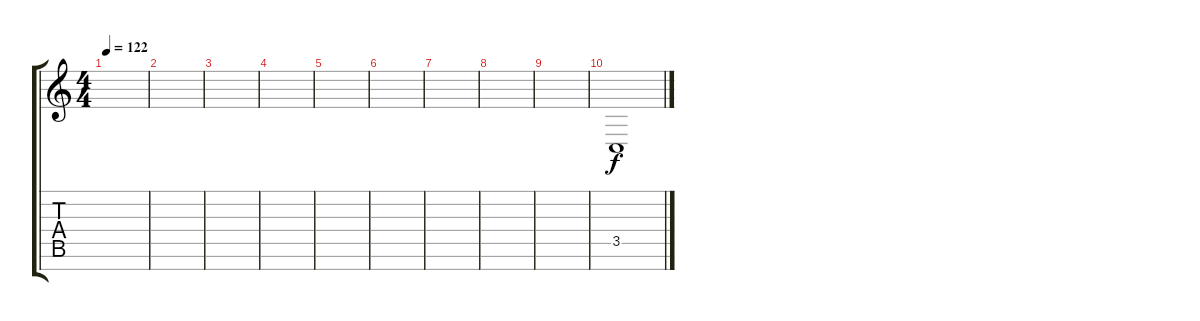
\track "" {mute instrument fx3crystal}
\staff {score tabs}
\tuning (E4 B3 G3 D3 A2 E2 B1) {hide}
\ts (4 4)
\tempo 122
\clef g2
\ks c
|
|
|
|
|
|
|
|
|
3.5.1
